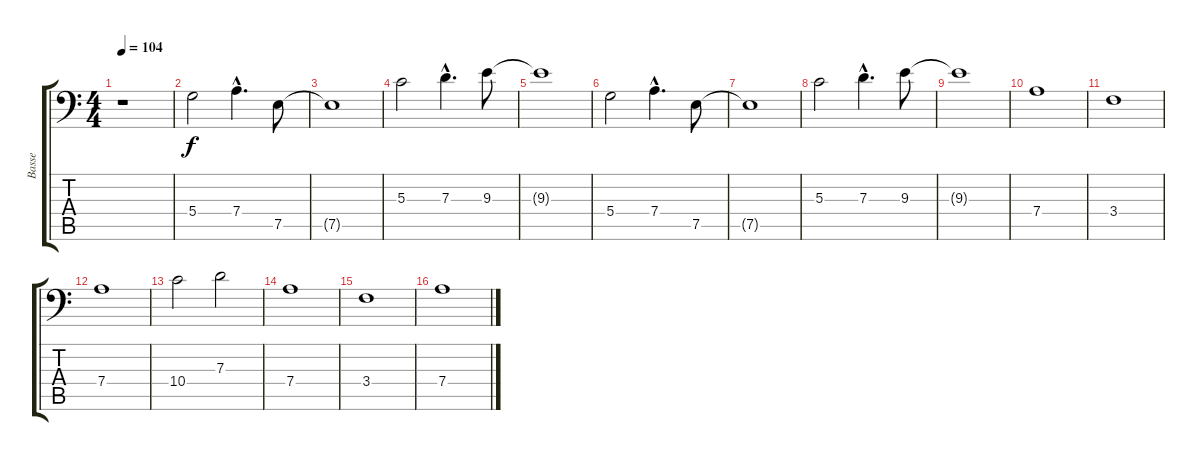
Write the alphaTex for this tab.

\track ("Basse" "Basse") {instrument electricbassfinger}
\staff {score tabs}
\tuning (E3 B2 G2 D2 A1 E1) {hide}
\ts (4 4)
\tempo 104
\clef f4
\ks c
r.1{dy f} |
5.4.2 7.4{hac}.4{d} 7.5.8 |
7.5{t}.1 |
5.3.2 7.3{hac}.4{d} 9.3.8 |
9.3{t}.1 |
5.4.2 7.4{hac}.4{d} 7.5.8 |
7.5{t}.1 |
5.3.2 7.3{hac}.4{d} 9.3.8 |
9.3{t}.1 |
7.4.1 |
3.4.1 |
7.4.1 |
10.4.2 7.3.2 |
7.4.1 |
3.4.1 |
7.4.1
